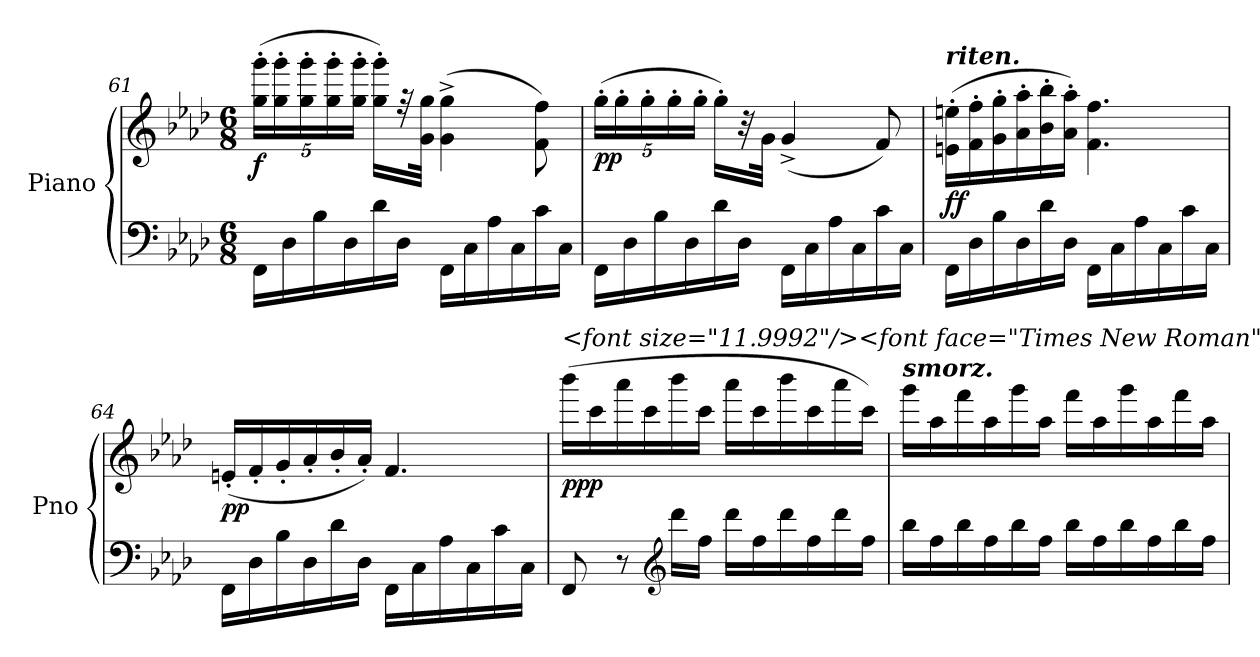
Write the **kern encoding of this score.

**kern	**kern	**dynam
*part1	*part1	*part1
*staff2	*staff1	*staff1/2
*I"Piano	*	*
*I'Pno	*	*
!!LO:LB:g=z
*clefF4	*clefG2	*
*k[b-e-a-d-]	*k[b-e-a-d-]	*
*M6/8	*M6/8	*
*	*Xbrackettup	*
=61	=61	=61
!	!	!LO:DY:b
16FF\LL	(>20gg\' 20ggg\'LL	f
.	20gg\' 20ggg\'	.
16D-\	.	.
.	20gg\' 20ggg\'	.
16B-\	.	.
.	20gg\' 20ggg\'	.
16D-\	.	.
.	20gg\' 20ggg\'JJ	.
16d-\	16gg\' 16ggg\'LL)	.
16D-\JJ	32r	.
.	32g\ 32gg\JJk	.
16FF\LL	(>4g\^ 4gg\^	.
16C\	.	.
16A-\	.	.
16C\	.	.
16c\	8f\ 8ff\)	.
16C\JJ	.	.
=62	=62	=62
!	!	!LO:DY:b
16FF\LL	(>20gg'\LL	pp
.	20gg'\	.
16D-\	.	.
.	20gg'\	.
16B-\	.	.
.	20gg'\	.
16D-\	.	.
.	20gg'\JJ	.
16d-\	16gg'\LL)	.
16D-\JJ	32r	.
.	32g\JJk	.
16FF\LL	(<4g^/	.
16C\	.	.
16A-\	.	.
16C\	.	.
16c\	8f/)	.
16C\JJ	.	.
=63	=63	=63
!	!LO:TX:a:Bi:t=riten.	!
!	!	!LO:DY:b
16FF\LL	(>16en\' 16een\'LL	ff
16D-\	16f\' 16ff\'	.
16B-\	16g\' 16gg\'	.
16D-\	16a-\' 16aa-\'	.
16d-\	16b-\' 16bb-\'	.
16D-\JJ	16a-\' 16aa-\'JJ)	.
16FF\LL	4.f\ 4.ff\	.
16C\	.	.
16A-\	.	.
16C\	.	.
16c\	.	.
16C\JJ	.	.
!!LO:LB:g=z
=64	=64	=64
!	!	!LO:DY:b
16FF\LL	(<16en'/LL	pp
16D-\	16f'/	.
16B-\	16g'/	.
16D-\	16a-'/	.
16d-\	16b-'/	.
16D-\JJ	16a-'/JJ)	.
16FF\LL	4.f/	.
16C\	.	.
16A-\	.	.
16C\	.	.
16c\	.	.
16C\JJ	.	.
=65	=65	=65
!	!LO:TX:a:t=<font size="11.9992"/><font face="Times New Roman"/><i>8va</i>	!
!	!	!LO:DY:b
8FF/	(>16bbb-\LL	ppp
.	16ccc\	.
8r	16aaa-\	.
.	16ccc\	.
*clefG2	*	*
16ddd-\LL	16bbb-\	.
16ff\JJ	16ccc\JJ	.
16ddd-\LL	16aaa-\LL	.
16ff\	16ccc\	.
16ddd-\	16bbb-\	.
16ff\	16ccc\	.
16ddd-\	16aaa-\	.
16ff\JJ	16ccc\JJ)	.
=66	=66	=66
!	!LO:TX:a:Bi:t=smorz.	!
16bb-\LL	16ggg\LL	.
16ff\	16aa-\	.
16bb-\	16fff\	.
16ff\	16aa-\	.
16bb-\	16ggg\	.
16ff\JJ	16aa-\JJ	.
16bb-\LL	16fff\LL	.
16ff\	16aa-\	.
16bb-\	16ggg\	.
16ff\	16aa-\	.
16bb-\	16fff\	.
16ff\JJ	16aa-\JJ	.
=	=	=
*-	*-	*-
